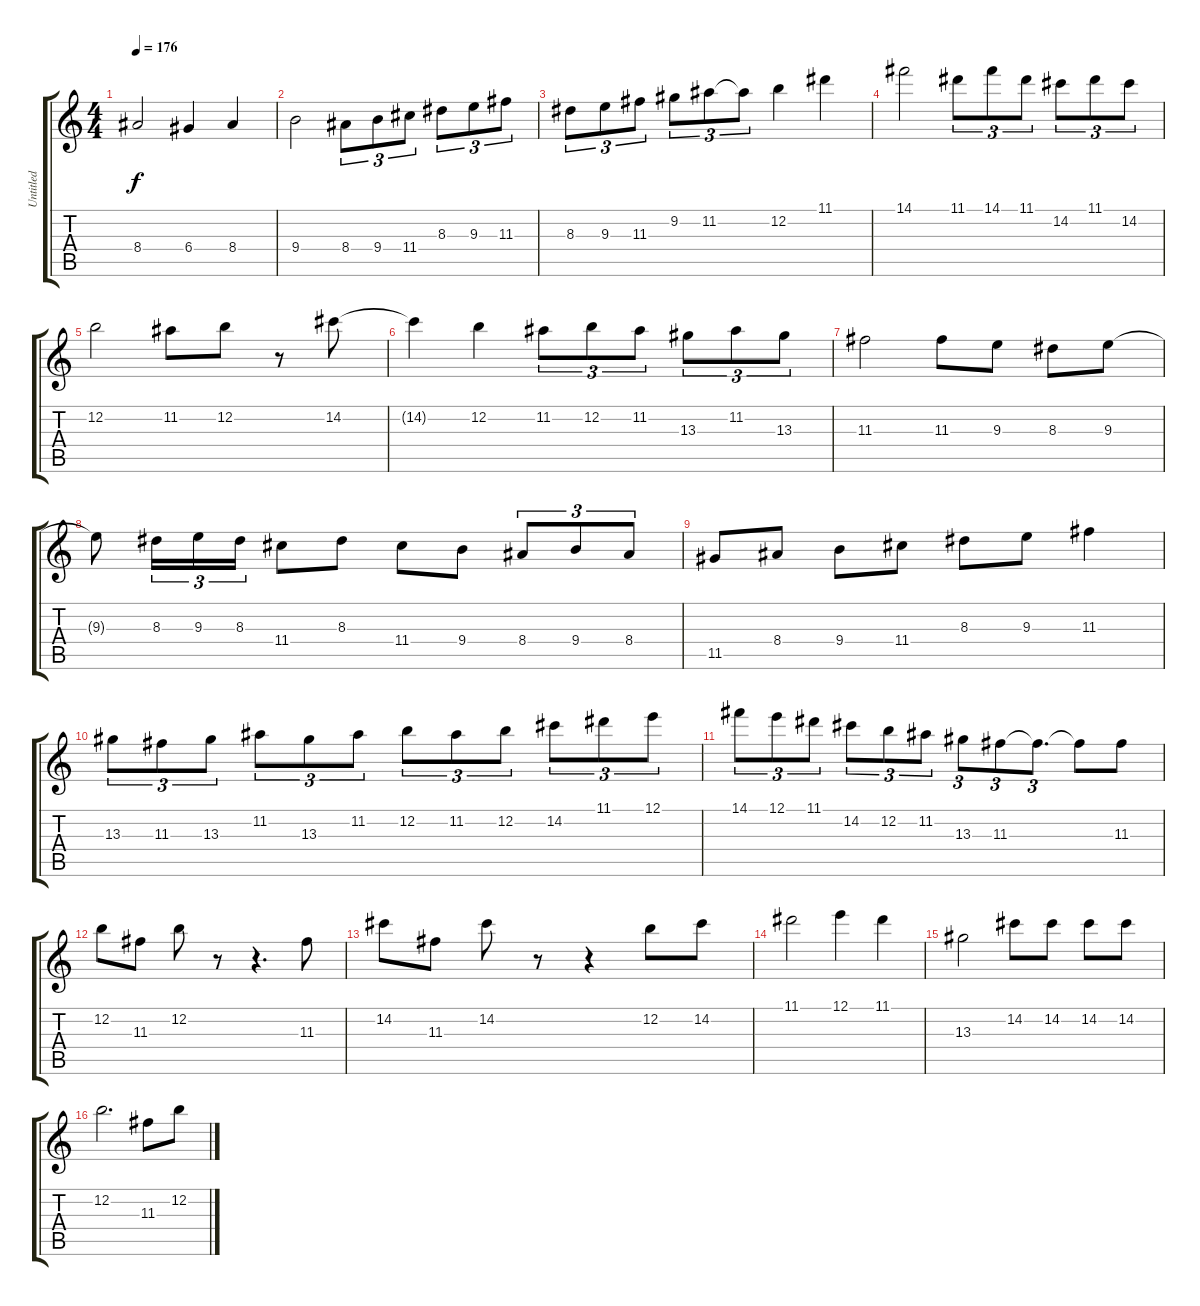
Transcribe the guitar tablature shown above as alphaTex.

\track ("Untitled" "Untitled") {instrument distortionguitar}
\staff {score tabs}
\tuning (E4 B3 G3 D3 A2 E2) {hide}
\ts (4 4)
\tempo 176
\clef g2
\ks c
8.4.2{dy f} 6.4.4 8.4.4 |
9.4.2 8.4.8{tu (3 2)} 9.4.8{tu (3 2)} 11.4.8{tu (3 2)} 8.3.8{tu (3 2)} 9.3.8{tu (3 2)} 11.3.8{tu (3 2)} |
8.3.8{tu (3 2)} 9.3.8{tu (3 2)} 11.3.8{tu (3 2)} 9.2.8{tu (3 2)} 11.2.8{tu (3 2)} 11.2{t}.8{tu (3 2)} 12.2.4 11.1.4 |
14.1.2 11.1.8{tu (3 2)} 14.1.8{tu (3 2)} 11.1.8{tu (3 2)} 14.2.8{tu (3 2)} 11.1.8{tu (3 2)} 14.2.8{tu (3 2)} |
12.2.2 11.2.8 12.2.8 r.8 14.2.8 |
14.2{t}.4 12.2.4 11.2.8{tu (3 2)} 12.2.8{tu (3 2)} 11.2.8{tu (3 2)} 13.3.8{tu (3 2)} 11.2.8{tu (3 2)} 13.3.8{tu (3 2)} |
11.3.2 11.3.8 9.3.8 8.3.8 9.3.8 |
9.3{t}.8 8.3.16{tu (3 2)} 9.3.16{tu (3 2)} 8.3.16{tu (3 2)} 11.4.8 8.3.8 11.4.8 9.4.8 8.4.8{tu (3 2)} 9.4.8{tu (3 2)} 8.4.8{tu (3 2)} |
11.5.8 8.4.8 9.4.8 11.4.8 8.3.8 9.3.8 11.3.4 |
13.3.8{tu (3 2)} 11.3.8{tu (3 2)} 13.3.8{tu (3 2)} 11.2.8{tu (3 2)} 13.3.8{tu (3 2)} 11.2.8{tu (3 2)} 12.2.8{tu (3 2)} 11.2.8{tu (3 2)} 12.2.8{tu (3 2)} 14.2.8{tu (3 2)} 11.1.8{tu (3 2)} 12.1.8{tu (3 2)} |
14.1.8{tu (3 2)} 12.1.8{tu (3 2)} 11.1.8{tu (3 2)} 14.2.8{tu (3 2)} 12.2.8{tu (3 2)} 11.2.8{tu (3 2)} 13.3.8{tu (3 2)} 11.3.8{tu (3 2)} 11.3{t}.8{d tu (3 2)} 11.3{t}.8 11.3.8 |
12.2.8 11.3.8 12.2.8 r.8 r.4{d} 11.3.8 |
14.2.8 11.3.8 14.2.8 r.8 r.4 12.2.8 14.2.8 |
11.1.2 12.1.4 11.1.4 |
13.3.2 14.2.8 14.2.8 14.2.8 14.2.8 |
12.2.2{d} 11.3.8 12.2.8
